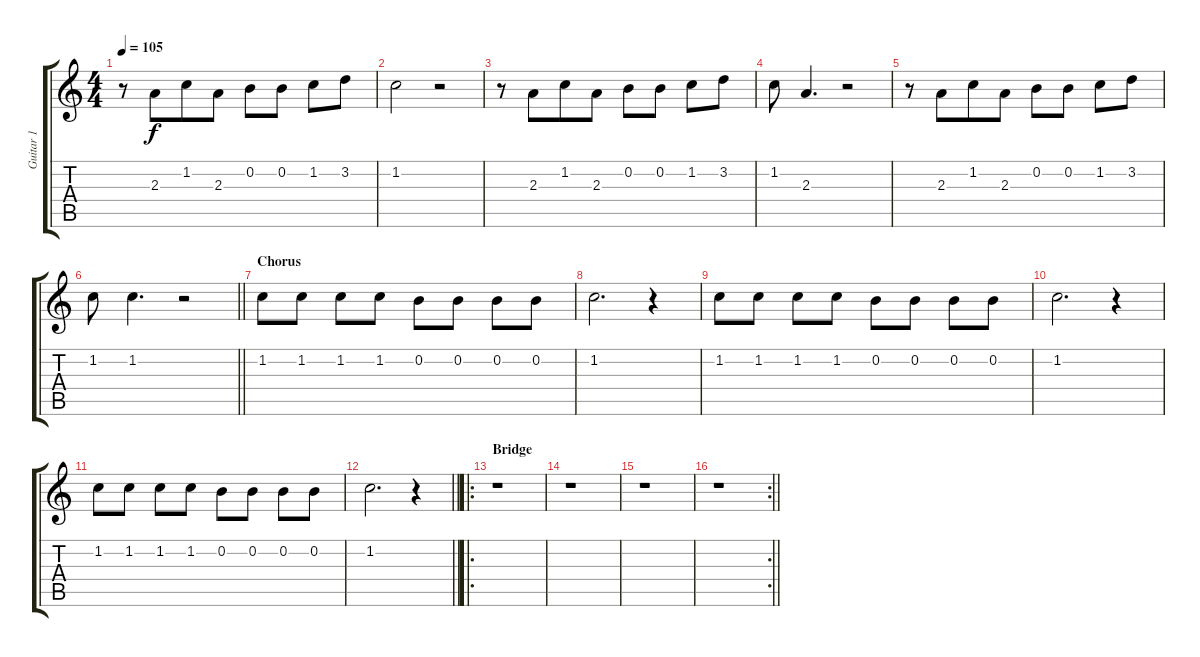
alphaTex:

\track ("Guitar 1" "Guitar 1") {instrument acousticguitarsteel}
\staff {score tabs}
\tuning (E4 B3 G3 D3 A2 E2) {hide}
\ts (4 4)
\tempo 105
\clef g2
\ks c
r.8{dy f} 2.3.8{beam merge} 1.2.8 2.3.8 0.2.8 0.2.8 1.2.8 3.2.8 |
1.2.2 r.2 |
r.8 2.3.8{beam merge} 1.2.8 2.3.8 0.2.8 0.2.8 1.2.8 3.2.8 |
1.2.8 2.3.4{d} r.2 |
r.8 2.3.8{beam merge} 1.2.8 2.3.8 0.2.8 0.2.8 1.2.8 3.2.8 |
\barLineRight lightlight
1.2.8 1.2.4{d} r.2 |
\section ("" "Chorus")
1.2.8{beam merge} 1.2.8 1.2.8 1.2.8 0.2.8 0.2.8 0.2.8 0.2.8 |
1.2.2{d} r.4 |
1.2.8{beam merge} 1.2.8 1.2.8 1.2.8 0.2.8 0.2.8 0.2.8 0.2.8 |
1.2.2{d} r.4 |
1.2.8{beam merge} 1.2.8 1.2.8 1.2.8 0.2.8 0.2.8 0.2.8 0.2.8 |
\barLineRight lightlight
1.2.2{d} r.4 |
\ro
\section ("" "Bridge")
r.1 |
r.1 |
r.1 |
\rc 2
\barLineRight lightlight
r.1
